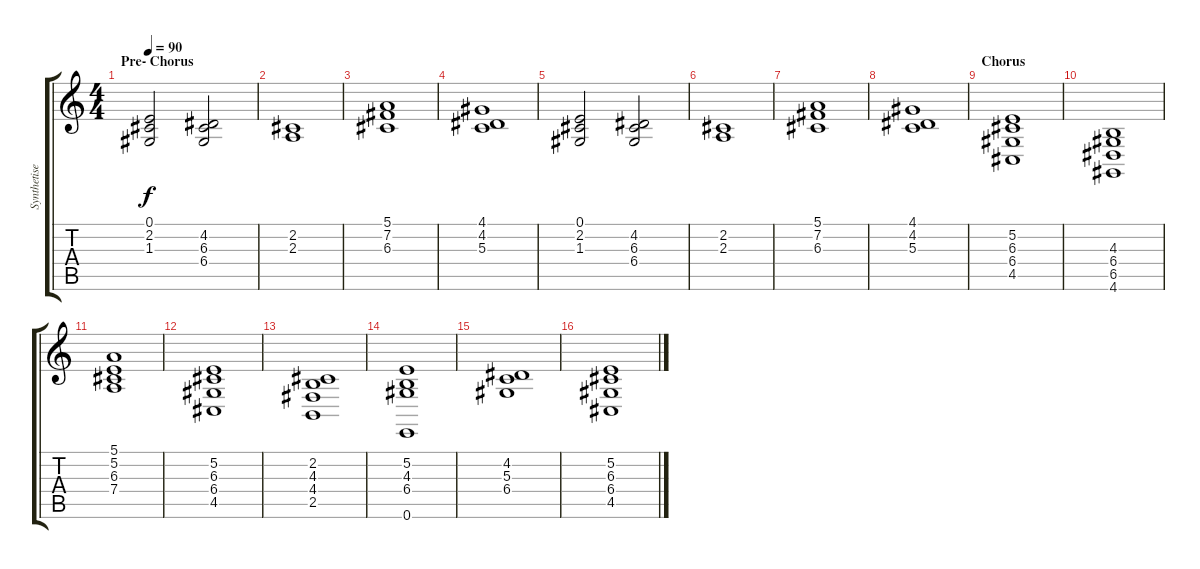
\track ("Synthetiser II" "Synthetise") {instrument choiraahs}
\staff {score tabs}
\tuning (E4 B3 G3 D3 A2 E2) {hide}
\ts (4 4)
\section ("" "Pre- Chorus")
\tempo 90
\clef g2
\ks c
(0.1 2.2 1.3).2{dy f} (4.2 6.3 6.4).2 |
(2.2 2.3).1 |
(5.1 7.2 6.3).1 |
(4.1 4.2 5.3).1 |
(0.1 2.2 1.3).2 (4.2 6.3 6.4).2 |
(2.2 2.3).1 |
(5.1 7.2 6.3).1 |
(4.1 4.2 5.3).1 |
\section ("" "Chorus")
(5.2 6.3 6.4 4.5).1{volume 10} |
(4.3 6.4 6.5 4.6).1 |
(5.1 5.2 6.3 7.4).1 |
(5.2 6.3 6.4 4.5).1 |
(2.2 4.3 4.4 2.5).1 |
(5.2 4.3 6.4 0.6).1 |
(4.2 5.3 6.4).1 |
(5.2 6.3 6.4 4.5).1{volume 10}
